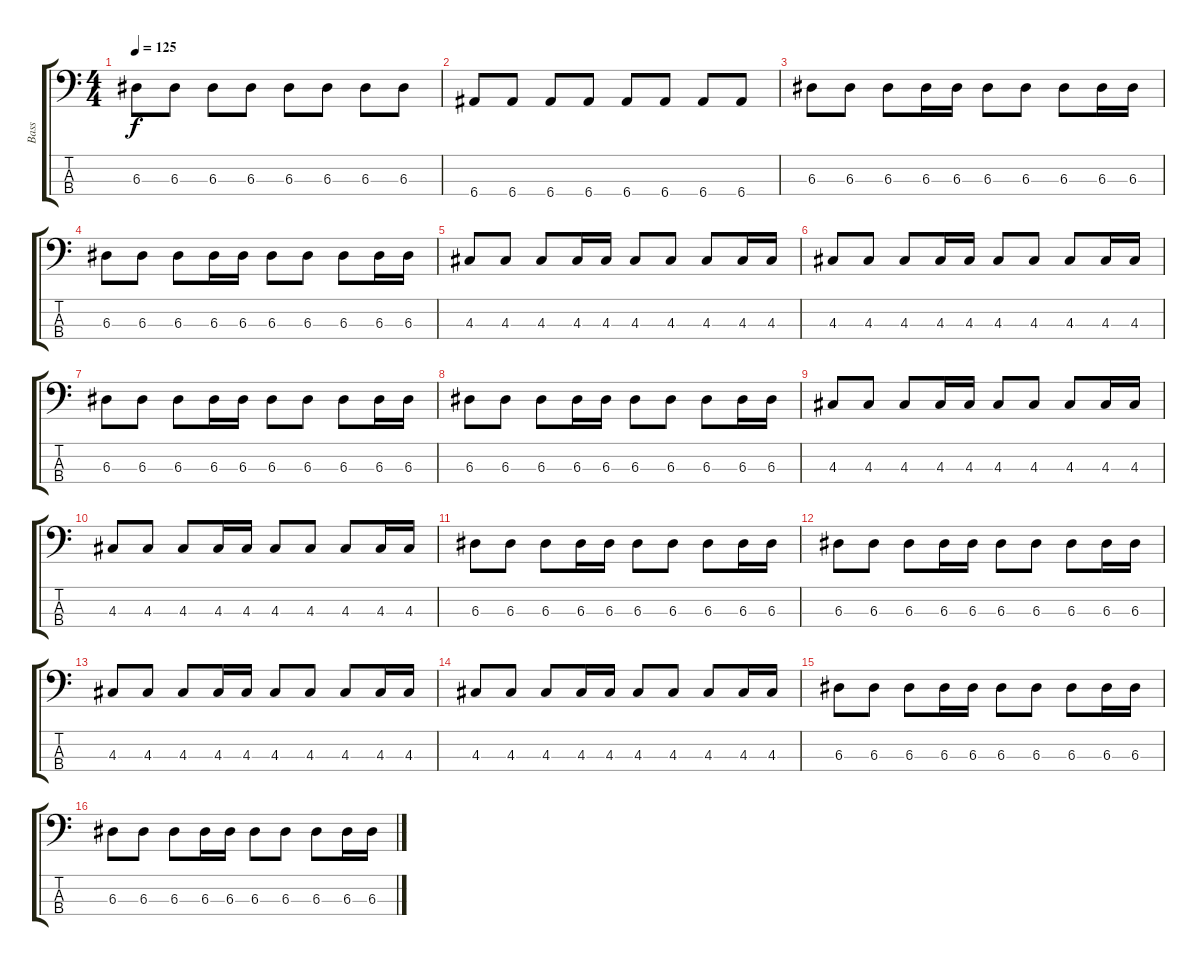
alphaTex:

\track ("Bass" "Bass") {instrument electricbassfinger}
\staff {score tabs}
\tuning (G2 D2 A1 E1) {hide}
\ts (4 4)
\tempo 125
\clef f4
\ks c
6.3.8{dy f} 6.3.8 6.3.8 6.3.8 6.3.8 6.3.8 6.3.8 6.3.8 |
6.4.8 6.4.8 6.4.8 6.4.8 6.4.8 6.4.8 6.4.8 6.4.8 |
6.3.8{volume 11} 6.3.8 6.3.8 6.3.16 6.3.16 6.3.8 6.3.8 6.3.8 6.3.16 6.3.16 |
6.3.8 6.3.8 6.3.8 6.3.16 6.3.16 6.3.8 6.3.8 6.3.8 6.3.16 6.3.16 |
4.3.8 4.3.8 4.3.8 4.3.16 4.3.16 4.3.8 4.3.8 4.3.8 4.3.16 4.3.16 |
4.3.8 4.3.8 4.3.8 4.3.16 4.3.16 4.3.8 4.3.8 4.3.8 4.3.16 4.3.16 |
6.3.8 6.3.8 6.3.8 6.3.16 6.3.16 6.3.8 6.3.8 6.3.8 6.3.16 6.3.16 |
6.3.8 6.3.8 6.3.8 6.3.16 6.3.16 6.3.8 6.3.8 6.3.8 6.3.16 6.3.16 |
4.3.8 4.3.8 4.3.8 4.3.16 4.3.16 4.3.8 4.3.8 4.3.8 4.3.16 4.3.16 |
4.3.8 4.3.8 4.3.8 4.3.16 4.3.16 4.3.8 4.3.8 4.3.8 4.3.16 4.3.16 |
6.3.8{volume 11} 6.3.8 6.3.8 6.3.16 6.3.16 6.3.8 6.3.8 6.3.8 6.3.16 6.3.16 |
6.3.8 6.3.8 6.3.8 6.3.16 6.3.16 6.3.8 6.3.8 6.3.8 6.3.16 6.3.16 |
4.3.8 4.3.8 4.3.8 4.3.16 4.3.16 4.3.8 4.3.8 4.3.8 4.3.16 4.3.16 |
4.3.8 4.3.8 4.3.8 4.3.16 4.3.16 4.3.8 4.3.8 4.3.8 4.3.16 4.3.16 |
6.3.8 6.3.8 6.3.8 6.3.16 6.3.16 6.3.8 6.3.8 6.3.8 6.3.16 6.3.16 |
6.3.8 6.3.8 6.3.8 6.3.16 6.3.16 6.3.8 6.3.8 6.3.8 6.3.16 6.3.16
